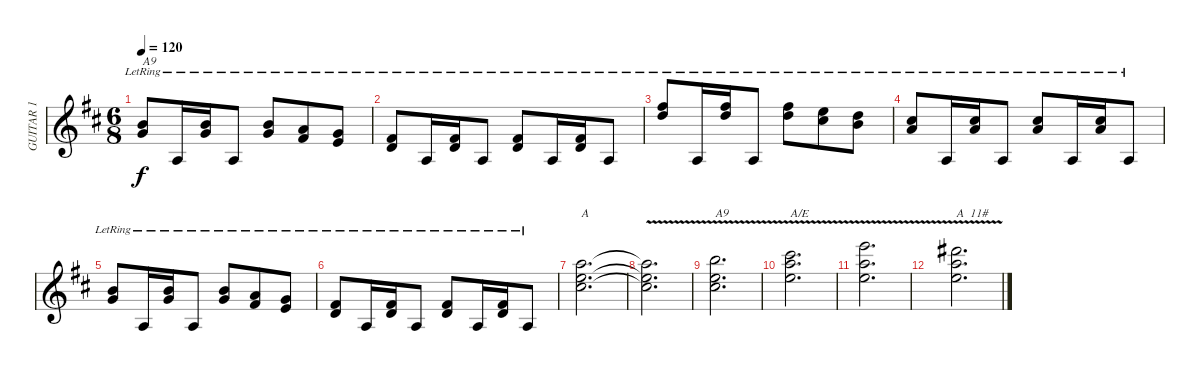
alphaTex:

\track ("GUITAR 1" "GUITAR 1") {instrument acousticguitarnylon}
\staff {score}
\tuning (E4 B3 G3 D3 A2 E2) {hide}
\ts (6 8)
\tempo 120
\clef g2
\ks d
(4.3{lr} 5.4{lr}).8{txt "A9" dy f} 0.5{lr}.16 (4.3{lr} 5.4{lr}).16 0.5{lr}.8 (4.3{lr} 5.4{lr}).8 (2.3{lr} 4.4{lr}).8 (5.4{lr} 7.5{lr}).8 |
(4.4{lr} 5.5{lr}).8 5.6{lr}.16 (4.4{lr} 5.5{lr}).16 5.6{lr}.8 (4.4{lr} 5.5{lr}).8 5.6{lr}.16 (4.4{lr} 5.5{lr}).16 5.6{lr}.8 |
(11.3{lr} 12.4{lr}).8 0.5{lr}.16 (11.3{lr} 12.4{lr}).16 0.5{lr}.8 (11.3{lr} 12.4{lr}).8 (9.3{lr} 11.4{lr}).8 (7.3{lr} 9.4{lr}).8 |
(6.3{lr} 7.4{lr}).8 0.5{lr}.16 (6.3{lr} 7.4{lr}).16 0.5{lr}.8 (6.3{lr} 7.4{lr}).8 0.5{lr}.16 (6.3{lr} 7.4{lr}).16 0.5{lr}.8 |
(4.3{lr} 5.4{lr}).8 0.5{lr}.16 (4.3{lr} 5.4{lr}).16 0.5{lr}.8 (4.3{lr} 5.4{lr}).8 (2.3{lr} 4.4{lr}).8 (5.4{lr} 7.5{lr}).8 |
(4.4{lr} 5.5{lr}).8 5.6{lr}.16 (4.4{lr} 5.5{lr}).16 5.6{lr}.8 (4.4{lr} 5.5{lr}).8 5.6{lr}.16 (4.4{lr} 5.5{lr}).16 5.6{lr}.8 |
(5.1 5.2 6.3).2{d bd 480 txt "A"} |
(5.1{t} 5.2{v t} 6.3{t}).2{d} |
(7.1 5.2 6.3{v}).2{d bd 480 txt "A9"} |
(9.1 10.2 9.3{v}).2{d bd 480 txt "A/E"} |
(12.1 10.2 9.3{v}).2{d bd 480} |
(11.1{v} 10.2 9.3).2{d bd 480 txt "A  11#"}
